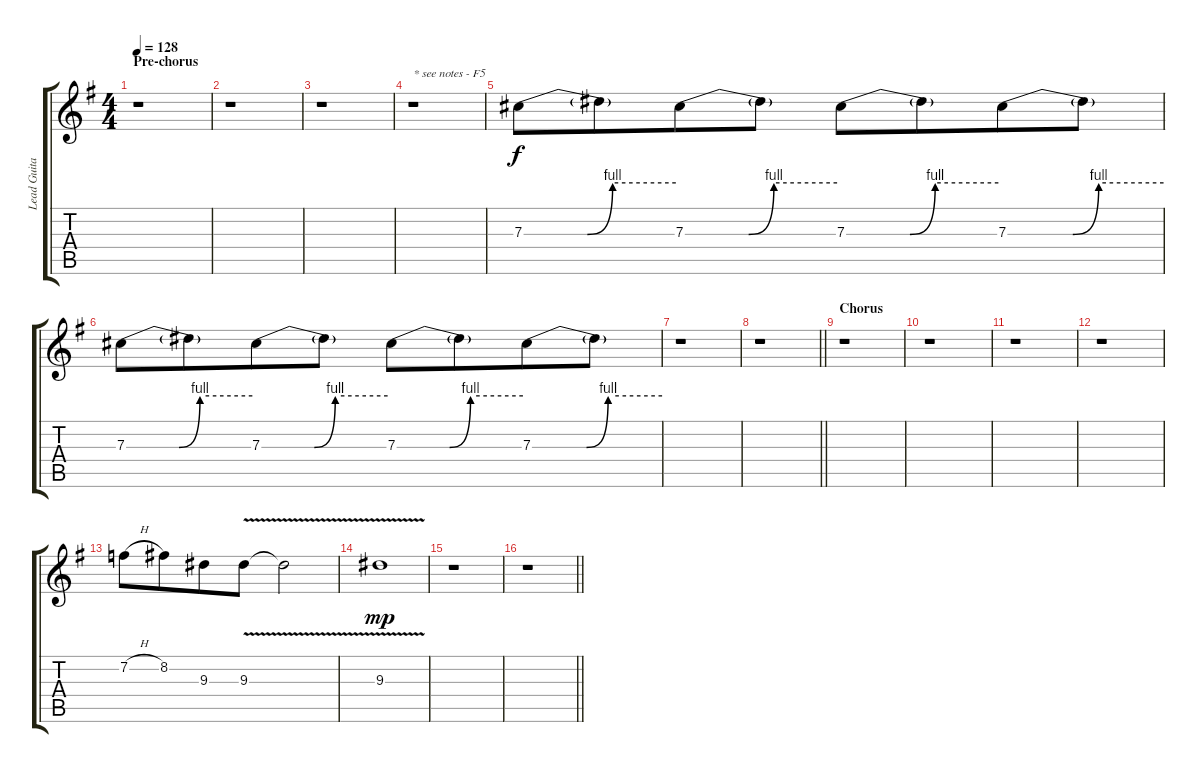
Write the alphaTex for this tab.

\track ("Lead Guitar" "Lead Guita") {instrument distortionguitar}
\staff {score tabs}
\tuning (Eb4 Bb3 Gb3 Db3 Ab2 Eb2) {hide}
\ts (4 4)
\section ("" "Pre-chorus")
\tempo 128
\clef g2
\ks eminor
r.1{dy mp} |
r.1 |
r.1 |
r.1{txt "* see notes - F5"} |
7.3{be (custom 0 0 25 0 35 4 60 4)}.8{dy f} 7.3{t}.8{beam merge} 7.3{be (custom 0 0 25 0 35 4 60 4)}.8 7.3{t}.8 7.3{be (custom 0 0 25 0 35 4 60 4)}.8 7.3{t}.8{beam merge} 7.3{be (custom 0 0 25 0 35 4 60 4)}.8 7.3{t}.8 |
7.3{be (custom 0 0 25 0 35 4 60 4)}.8 7.3{t}.8{beam merge} 7.3{be (custom 0 0 25 0 35 4 60 4)}.8 7.3{t}.8 7.3{be (custom 0 0 25 0 35 4 60 4)}.8 7.3{t}.8{beam merge} 7.3{be (custom 0 0 25 0 35 4 60 4)}.8 7.3{t}.8 |
r.1 |
\barLineRight lightlight
r.1 |
\section ("" "Chorus")
r.1 |
r.1 |
r.1 |
r.1 |
7.2{h}.8 8.2.8{beam merge} 9.3.8 9.3{v}.8 9.3{t}.2 |
9.3{v}.1{dy mp} |
r.1 |
\barLineRight lightlight
r.1
